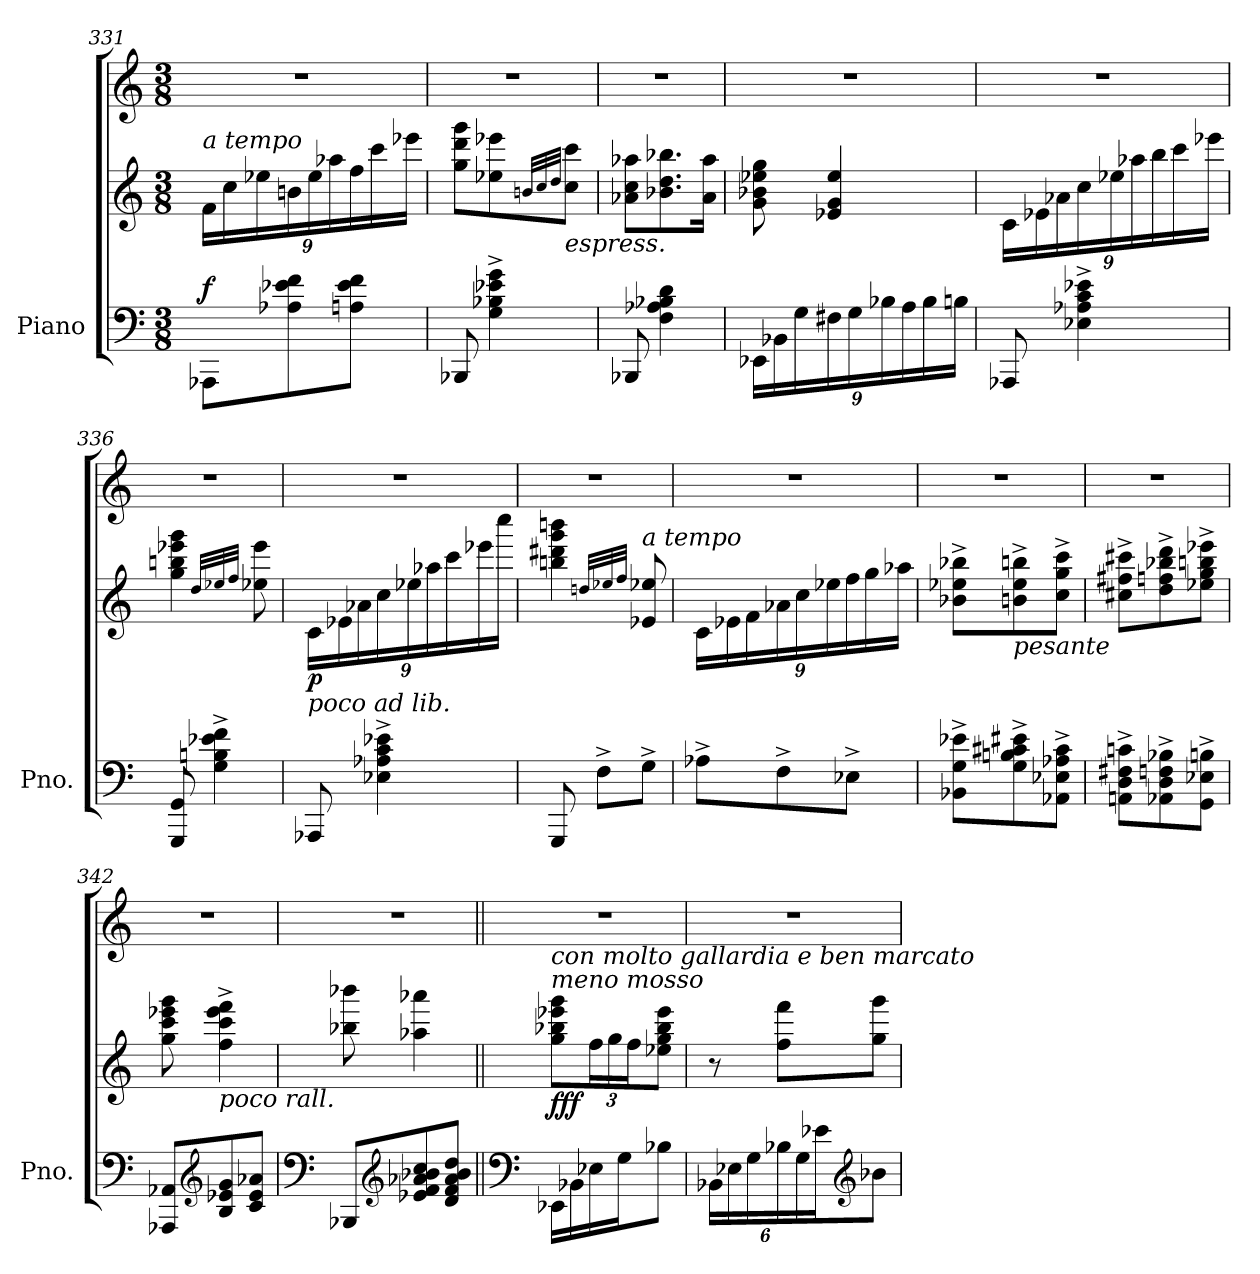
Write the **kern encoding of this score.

**kern	**kern	**kern	**dynam
*part1	*part1	*part1	*part1
*staff3	*staff2	*staff1	*staff1/2/3
*I"Piano	*	*	*
*I'Pno.	*	*	*
*clefF4	*clefG2	*clefG2	*
*k[]	*k[]	*k[]	*
*M3/8	*M3/8	*M3/8	*
*	*Xbrackettup	*	*
=331	=331	=331	=331
!	!LO:TX:a:i:t=a tempo	!	!
!	!	!	!LO:DY:a=3
8AAA-X\L	24f\LL	4.r	f
.	24cc\	.	.
.	24ee-X\	.	.
8A-X\ 8e-X\ 8f\	24bn\	.	.
.	24ee-\	.	.
.	24aa-X\	.	.
8An\ 8e-\ 8f\J	24ff\	.	.
.	24ccc\	.	.
.	24eee-X\JJ	.	.
=332	=332	=332	=332
8BBB-X/	8gg\ 8ddd\ 8ggg\L	4.r	.
4G\^ 4B-X\^ 4e-X\^ 4g\^	8ee-X\ 8eee-X\	.	.
.	32qbn/LLL	.	.
.	32qcc/	.	.
.	32qdd/JJJ	.	.
!	!LO:TX:b:i:t=espress.	!	!
.	8cc\ 8ccc\J	.	.
=333	=333	=333	=333
8BBB-X/	8a-X\ 8cc\ 8aa-X\L	4.r	.
4F\ 4A-X\ 4B-X\ 4d\	8.b-X\ 8.dd\ 8.bb-X\	.	.
.	16a-\ 16aa-\Jk	.	.
=334	=334	=334	=334
*Xbrackettup	*	*	*
24EE-X\LL	8g\ 8b-X\ 8ee-X\ 8gg\	4.r	.
24BB-X\	.	.	.
24G\	.	.	.
24F#X\	4e-X/ 4g/ 4ee-/	.	.
24G\	.	.	.
24B-X\	.	.	.
24A\	.	.	.
24B-\	.	.	.
24Bn\JJ	.	.	.
=335	=335	=335	=335
8AAA-X/	24c\LL	4.r	.
.	24e-X\	.	.
.	24a-X\	.	.
4E-X\^ 4A-X\^ 4c\^ 4e-X\^	24cc\	.	.
.	24ee-X\	.	.
.	24aa-X\	.	.
.	24bb\	.	.
.	24ccc\	.	.
.	24eee-X\JJ	.	.
=336	=336	=336	=336
8GGG/ 8GG/	4gg\ 4bbn\ 4eee-X\ 4ggg\	4.r	.
4G\^ 4Bn\^ 4e-X\^ 4f\^	.	.	.
.	32qdd/LLL	.	.
.	32qee-X/	.	.
.	32qff/JJJ	.	.
.	8ee-\ 8eee-\	.	.
!!LO:LB:g=z
=337	=337	=337	=337
!	!LO:TX:b:i:t=poco ad lib.	!	!
!	!	!	!LO:DY:b=2
8AAA-X/	24c\LL	4.r	p
.	24e-X\	.	.
.	24a-X\	.	.
4E-X\^ 4A-X\^ 4c\^ 4e-X\^	24cc\	.	.
.	24ee-X\	.	.
.	24aa-X\	.	.
.	24ccc\	.	.
.	24eee-X\	.	.
.	24cccc\JJ	.	.
=338	=338	=338	=338
8GGG/	4bbn\ 4ddd#X\ 4ggg\ 4bbbn\	4.r	.
8F^\L	.	.	.
.	32qddn/LLL	.	.
.	32qee-X/	.	.
.	32qff/JJJ	.	.
!	!LO:TX:a:i:t=a tempo	!	!
8G^\J	8e-X/ 8ee-/	.	.
=339	=339	=339	=339
8A-X^\L	24c\LL	4.r	.
.	24e-X\	.	.
.	24f\	.	.
8F^\	24a-X\	.	.
.	24cc\	.	.
.	24ee-X\	.	.
8E-X^\J	24ff\	.	.
.	24gg\	.	.
.	24aa-X\JJ	.	.
=340	=340	=340	=340
8BB-X\^ 8G\^ 8e-X\^L	8b-X\^ 8ee-X\^ 8bb-X\^L	4.r	.
!	!LO:TX:b:i:t=pesante	!	!
8G\^ 8Bn\^ 8c#X\^ 8e#X\^	8bn\^ 8ee-\^ 8bbn\^	.	.
8AA-X\^ 8E-X\^ 8A-X\^ 8c#\^J	8cc\^ 8gg\^ 8ccc\^J	.	.
=341	=341	=341	=341
8AAn\^ 8D\^ 8F#X\^ 8cn\^L	8cc#X\^ 8ff#X\^ 8ccc#X\^L	4.r	.
8AA-X\^ 8D\^ 8Fn\^ 8B-X\^	8dd\^ 8ffn\^ 8bb-X\^ 8ddd\^	.	.
8GG\^ 8E-X\^ 8Bn\^J	8ee-X\^ 8gg\^ 8bbn\^ 8eee-X\^J	.	.
=342	=342	=342	=342
8AAA-X/ 8AA-X/L	8gg\ 8ccc\ 8eee-X\ 8ggg\	4.r	.
*clefG2	*	*	*
!	!LO:TX:b:i:t=poco rall.	!	!
8B/ 8e-X/ 8g/	4ff\^ 4ccc\^ 4eee-\^ 4fff\^	.	.
8c/ 8e-/ 8a-X/J	.	.	.
=343	=343	=343	=343
*clefF4	*	*	*
8BBB-X/L	8bb-X\ 8bbb-X\	4.r	.
*clefG2	*	*	*
8e-X/ 8f/ 8a-X/ 8b-X/ 8cc/	4aa-X\ 4aaa-X\	.	.
8d/ 8f/ 8a-/ 8b-/ 8dd/J	.	.	.
!!LO:LB:g=z
=344||	=344||	=344||	=344||
*clefF4	*	*	*
!	!LO:TX:a:i:t=meno mosso	!	!
!	!LO:TX:a:i:t=con molto gallardia e ben marcato	!	!
!	!	!	!LO:DY:b=2
16EE-X\LL	8gg\ 8bb-X\ 8eee-X\ 8ggg\L	4.r	fff
16BB-X\	.	.	.
16E-X\	24ff\L	.	.
.	24gg\	.	.
16G\J	.	.	.
.	24ff\J	.	.
8B-X\J	8ee-X\ 8gg\ 8bb-\ 8eee-\J	.	.
=345	=345	=345	=345
24BB-X\LL	8r	4.r	.
24E-X\	.	.	.
24G\	.	.	.
24B-X\	8ff\ 8fff\L	.	.
24G\	.	.	.
24e-X\J	.	.	.
*clefG2	*	*	*
8b-X\J	8gg\ 8ggg\J	.	.
=	=	=	=
*-	*-	*-	*-
